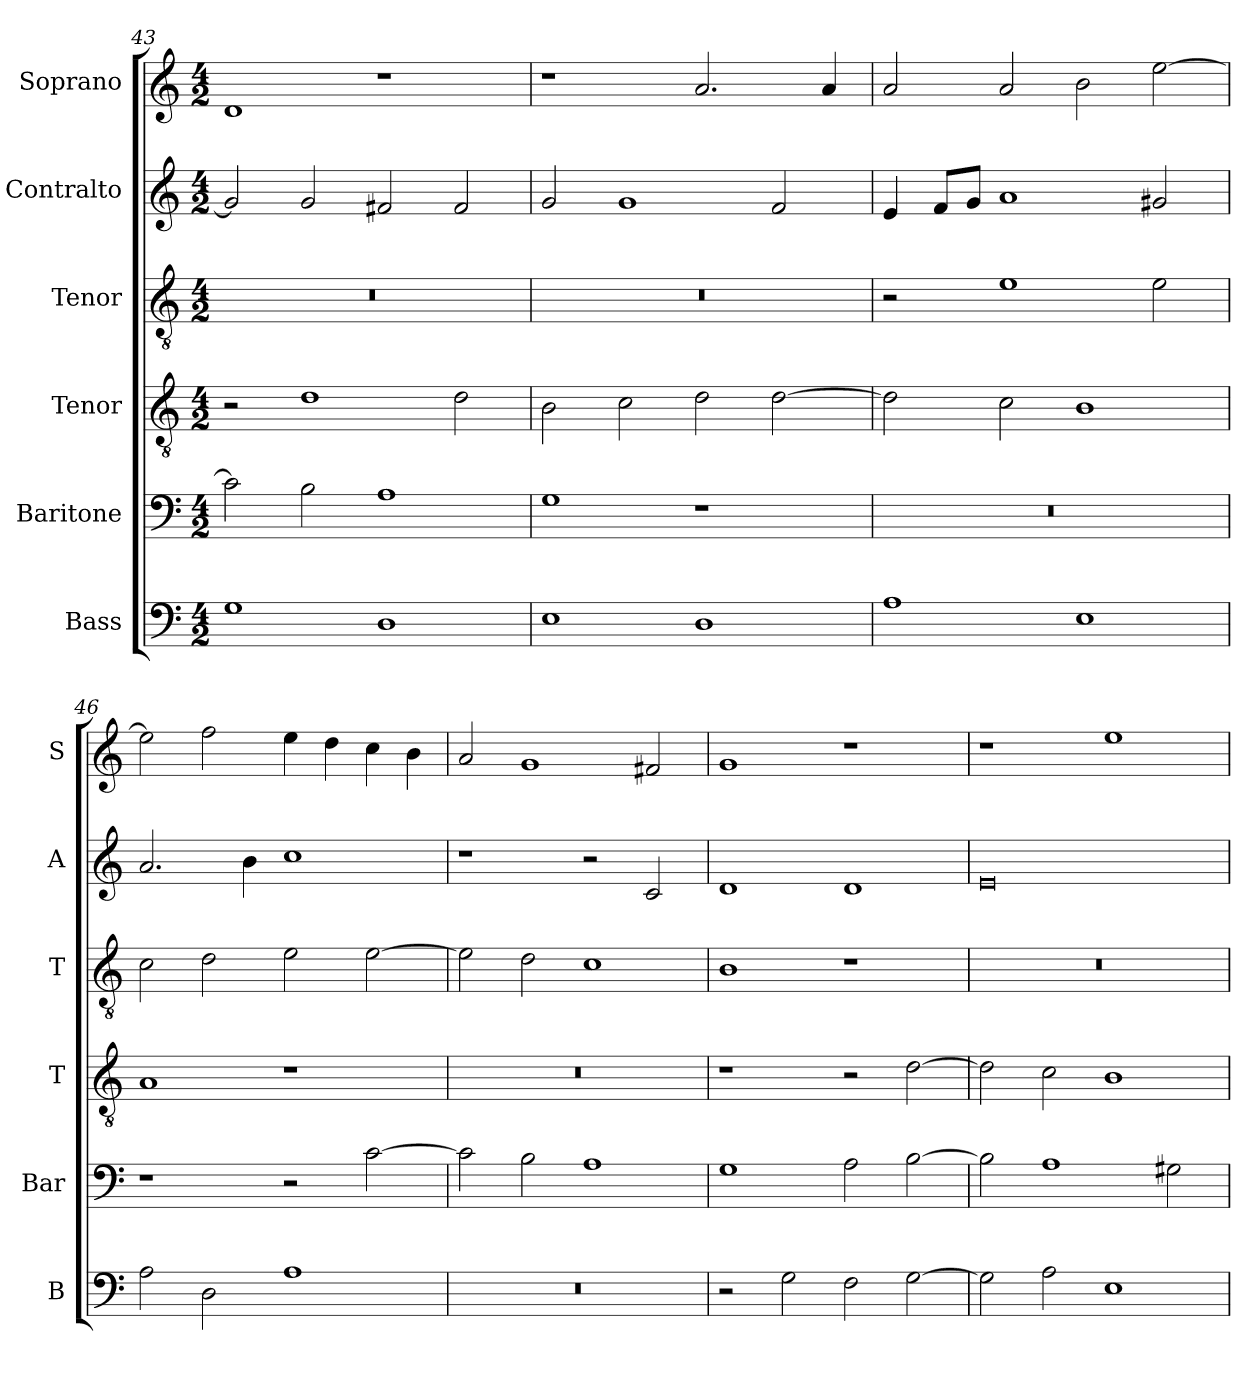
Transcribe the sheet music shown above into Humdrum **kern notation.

**kern	**kern	**kern	**kern	**kern	**kern
*part6	*part5	*part4	*part3	*part2	*part1
*staff6	*staff5	*staff4	*staff3	*staff2	*staff1
*I"Bass	*I"Baritone	*I"Tenor	*I"Tenor	*I"Contralto	*I"Soprano
*I'B	*I'Bar	*I'T	*I'T	*I'A	*I'S
*clefF4	*clefF4	*clefGv2	*clefGv2	*clefG2	*clefG2
*k[]	*k[]	*k[]	*k[]	*k[]	*k[]
*G:mix	*G:mix	*G:mix	*G:mix	*G:mix	*G:mix
*M4/2	*M4/2	*M4/2	*M4/2	*M4/2	*M4/2
=43	=43	=43	=43	=43	=43
1G	2c]	2r	0r	2g]	1d
.	2B	1d	.	2g	.
1D	1A	.	.	2f#X	1r
.	.	2d	.	2f#	.
=44	=44	=44	=44	=44	=44
1E	1G	2B	0r	2g	1r
.	.	2c	.	1g	.
1D	1r	2d	.	.	2.a
.	.	[2d	.	2f	.
.	.	.	.	.	4a
=45	=45	=45	=45	=45	=45
1A	0r	2d]	2r	4e	2a
.	.	.	.	8f/L	.
.	.	.	.	8g/J	.
.	.	2c	1e	1a	2a
1E	.	1B	.	.	2b
.	.	.	2e	2g#X	[2ee
=46	=46	=46	=46	=46	=46
2A	1r	1A	2c	2.a	2ee]
2D	.	.	2d	.	2ff
.	.	.	.	4b	.
1A	2r	1r	2e	1cc	4ee
.	.	.	.	.	4dd
.	[2c	.	[2e	.	4cc
.	.	.	.	.	4b
=47	=47	=47	=47	=47	=47
0r	2c]	0r	2e]	1r	2a
.	2B	.	2d	.	1g
.	1A	.	1c	2r	.
.	.	.	.	2c	2f#X
=48	=48	=48	=48	=48	=48
2r	1G	1r	1B	1d	1g
2G	.	.	.	.	.
2F	2A	2r	1r	1d	1r
[2G	[2B	[2d	.	.	.
=49	=49	=49	=49	=49	=49
2G]	2B]	2d]	0r	0e	1r
2A	1A	2c	.	.	.
1E	.	1B	.	.	1ee
.	2G#X	.	.	.	.
=	=	=	=	=	=
*-	*-	*-	*-	*-	*-
